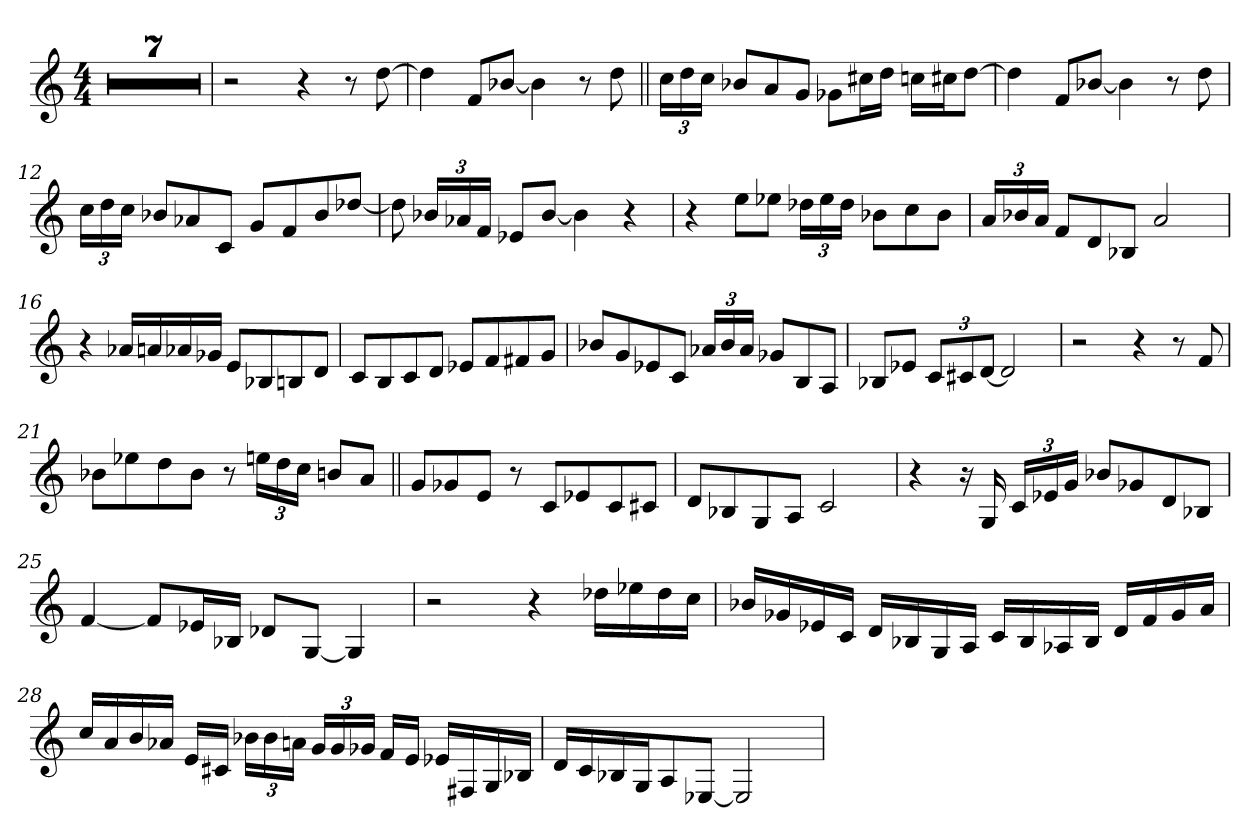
**kern
*part1
*staff1
*clefG2
*k[]
*M4/4
=1
1r
=2
1r
=3
1r
=4
1r
=5
1r
=6
1r
=7
1r
=8
2r
4r
8r
[8dd\
=9
4dd\]
8f/L
[8b-X/J
4b-\]
8r
8dd\
=10||
24cc\LL
24dd\
24cc\JJ
8b-X/L
8a/
8g/J
8g-X\L
16cc#X\L
16dd\JJ
16ccn\LL
16cc#X\J
[8dd\J
=11
4dd\]
8f/L
[8b-X/J
4b-\]
8r
8dd\
=12
24cc\LL
24dd\
24cc\JJ
8b-X/L
8a-X/
8c/J
8g/L
8f/
8b-/
[8dd-X/J
=13
8dd-\]
24b-X/LL
24a-X/
24f/JJ
8e-X/L
[8b-/J
4b-\]
4r
=14
4r
8ee\L
8ee-X\J
24dd-X\LL
24ee-\
24dd-\JJ
8b-X\L
8cc\
8b-\J
=15
24a/LL
24b-X/
24a/JJ
8f/L
8d/
8B-X/J
2a/
=16
4r
16a-X/LL
16an/
16a-X/
16g-X/JJ
8e/L
8B-X/
8Bn/
8d/J
=17
8c/L
8B/
8c/
8d/J
8e-X/L
8f/
8f#X/
8g/J
=18
8b-X/L
8g/
8e-X/
8c/J
24a-X/LL
24b-/
24a-/JJ
8g-X/L
8B/
8A/J
=19
8B-X/L
8e-X/J
12c/L
12c#X/
[12d/J
2d/]
=20
2r
4r
8r
8f/
=21
8b-X\L
8ee-X\
8dd\
8b-\J
8r
24een\LL
24dd\
24cc\JJ
8bn/L
8a/J
=22||
8g/L
8g-X/
8e/J
8r
8c/L
8e-X/
8c/
8c#X/J
=23
8d/L
8B-X/
8G/
8A/J
2c/
=24
4r
16r
16G/
24c/LL
24e-X/
24g/JJ
8b-X/L
8g-X/
8d/
8B-X/J
=25
[4f/
8f/L]
16e-X/L
16B-X/JJ
8d-X/L
[8G/J
4G/]
=26
2r
4r
16dd-X\LL
16ee-X\
16dd-\
16cc\JJ
=27
16b-X/LL
16g-X/
16e-X/
16c/JJ
16d/LL
16B-X/
16G/
16A/JJ
16c/LL
16B-/
16A-X/
16B-/JJ
16d/LL
16f/
16g-/
16a/JJ
=28
16cc/LL
16a/
16b/
16a-X/JJ
16e/LL
16c#X/JJ
24b-X\LL
24b-\
24an\JJ
24g/LL
24g/
24g-X/JJ
16f/LL
16e/JJ
16e-X/LL
16F#X/
16G/
16B-X/JJ
=29
16d/LL
16c/
16B-X/
16G/J
8A/
[8E-X/J
2E-/]
=
*-
